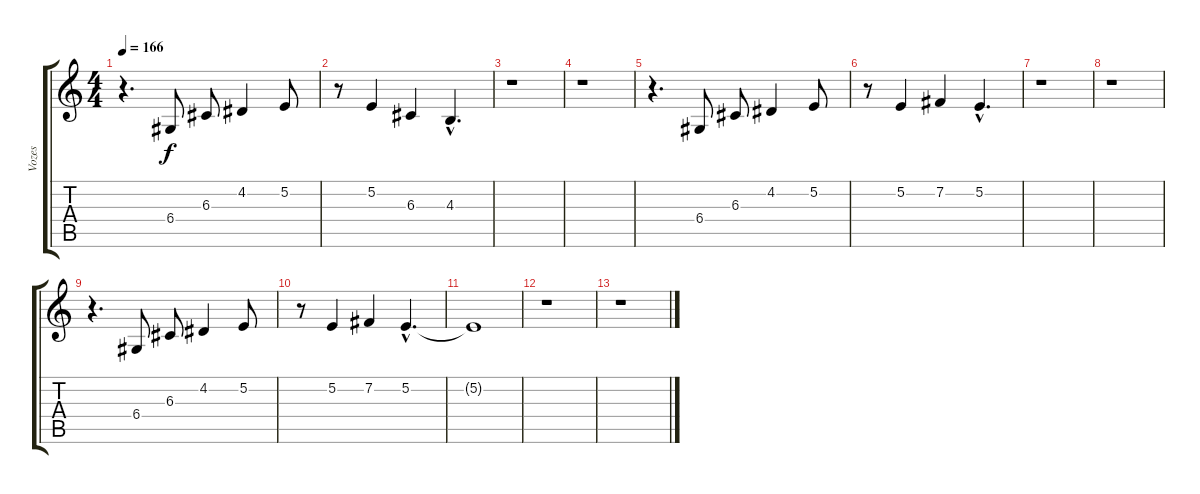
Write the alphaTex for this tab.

\track ("Vozes" "Vozes") {instrument voiceoohs}
\staff {score tabs}
\tuning (E4 B3 G3 D3 A2 E2) {hide}
\ts (4 4)
\tempo 166
\clef g2
\ks c
r.4{d dy f} 6.4.8 6.3.8 4.2.4 5.2.8 |
r.8 5.2.4 6.3.4 4.3{hac}.4{d} |
r.1 |
r.1 |
r.4{d} 6.4.8 6.3.8 4.2.4 5.2.8 |
r.8 5.2.4 7.2.4 5.2{hac}.4{d} |
r.1 |
r.1 |
r.4{d} 6.4.8 6.3.8 4.2.4 5.2.8 |
r.8 5.2.4 7.2.4 5.2{hac}.4{d} |
5.2{t}.1 |
r.1 |
r.1
